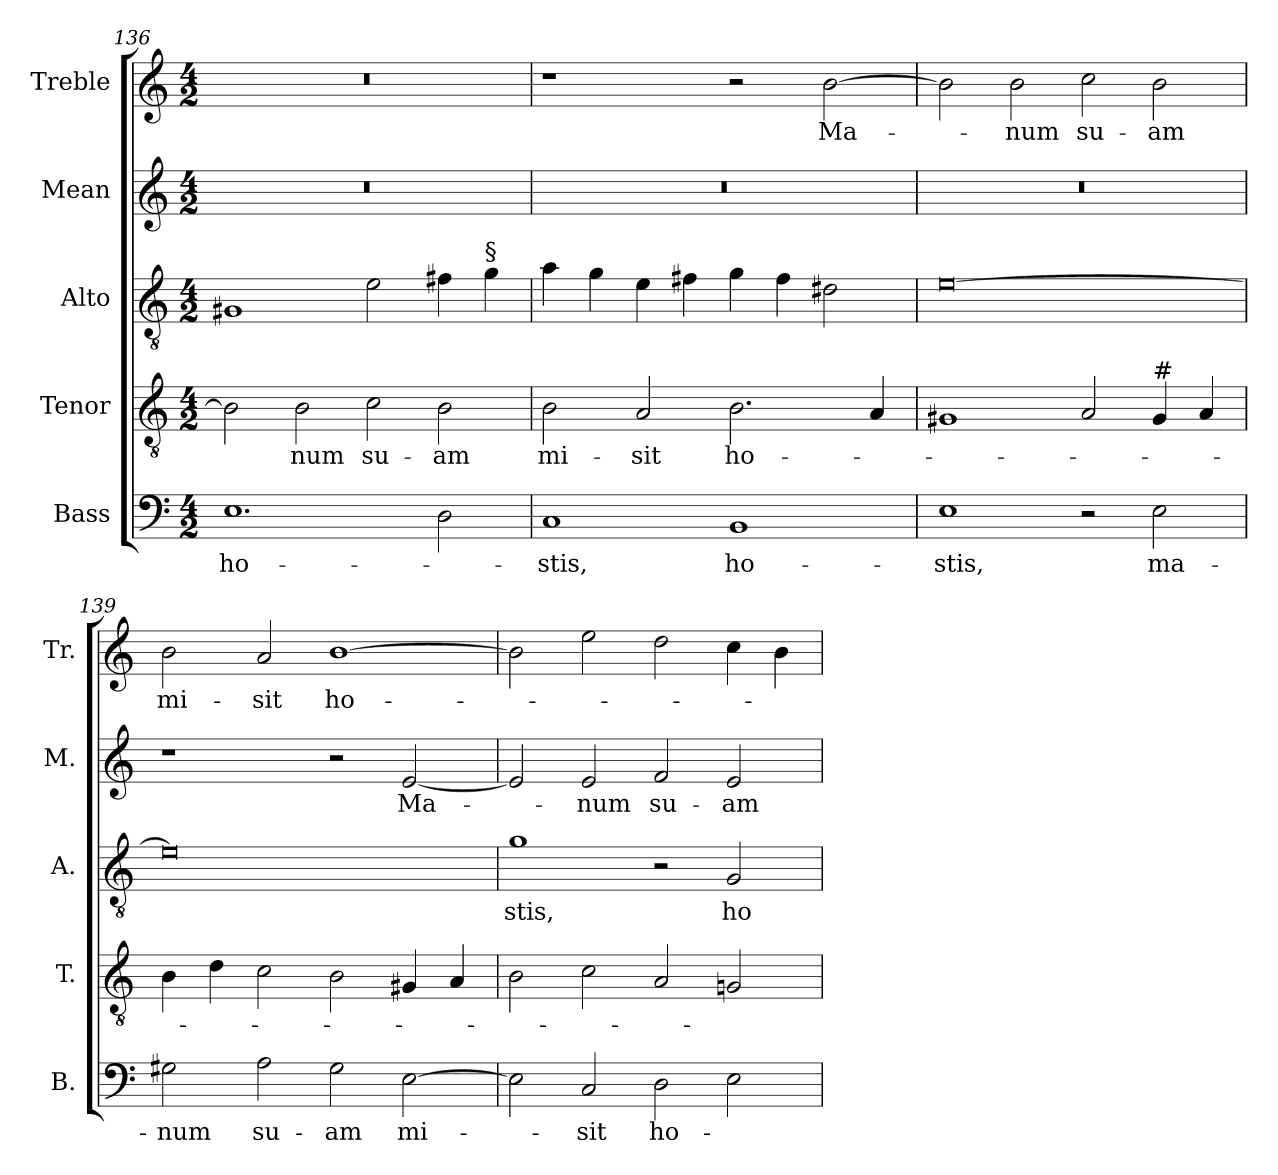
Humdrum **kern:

**kern	**text	**kern	**text	**kern	**text	**kern	**text	**kern	**text
*part5	*part5	*part4	*part4	*part3	*part3	*part2	*part2	*part1	*part1
*staff5	*staff5	*staff4	*staff4	*staff3	*staff3	*staff2	*staff2	*staff1	*staff1
*I"Bass	*	*I"Tenor	*	*I"Alto	*	*I"Mean	*	*I"Treble	*
*I'B.	*	*I'T.	*	*I'A.	*	*I'M.	*	*I'Tr.	*
*clefF4	*	*clefGv2	*	*clefGv2	*	*clefG2	*	*clefG2	*
*	*	*ITrd7c12	*	*ITrd7c12	*	*	*	*	*
*k[]	*	*k[]	*	*k[]	*	*k[]	*	*k[]	*
*C:	*	*C:	*	*C:	*	*C:	*	*C:	*
*M4/2	*	*M4/2	*	*M4/2	*	*M4/2	*	*M4/2	*
=136	=136	=136	=136	=136	=136	=136	=136	=136	=136
!	!LO:LY:b:color=#000000	!	!	!	!	!LO:N:vis=1	!	!LO:N:vis=1	!
1.Ei	ho-	2BBi\]	.	1GG#Xi	.	0r	.	0r	.
!	!	!	!LO:LY:b:color=#000000	!	!	!	!	!	!
.	.	2BBi\	-num	.	.	.	.	.	.
!	!	!	!LO:LY:b:color=#000000	!	!	!	!	!	!
.	.	2Ci\	su-	2Ei\	.	.	.	.	.
!	!	!	!LO:LY:b:color=#000000	!	!	!	!	!	!
2Di\	.	2BBi\	-am	4F#Xi\	.	.	.	.	.
!	!	!	!	!LO:TX:a:t=§	!	!	!	!	!
.	.	.	.	4Gi\	.	.	.	.	.
=137	=137	=137	=137	=137	=137	=137	=137	=137	=137
!	!LO:LY:b:color=#000000	!	!	!	!	!	!	!	!
!	!	!	!LO:LY:b:color=#000000	!	!	!LO:N:vis=1	!	!	!
1Ci	-stis,	2BBi\	mi-	4Ai\	.	0r	.	1r	.
.	.	.	.	4Gi\	.	.	.	.	.
!	!	!	!LO:LY:b:color=#000000	!	!	!	!	!	!
.	.	2AAi/	-sit	4Ei\	.	.	.	.	.
.	.	.	.	4F#Xi\	.	.	.	.	.
!	!LO:LY:b:color=#000000	!	!	!	!	!	!	!	!
!	!	!	!LO:LY:b:color=#000000	!	!	!	!	!	!
1BBi	ho-	2.BBi\	ho-	4Gi\	.	.	.	2r	.
.	.	.	.	4F#i\	.	.	.	.	.
!	!	!	!	!	!	!	!	!	!LO:LY:b:color=#000000
.	.	.	.	2D#Xi\	.	.	.	[>2bi\	Ma-
.	.	4AAi/	.	.	.	.	.	.	.
!!LO:LB:g=z
=138	=138	=138	=138	=138	=138	=138	=138	=138	=138
!	!LO:LY:b:color=#000000	!	!	!	!	!LO:N:vis=1	!	!	!
1Ei	-stis,	1GG#Xi	.	[>0Ei	.	0r	.	2bi\]	.
!	!	!	!	!	!	!	!	!	!LO:LY:b:color=#000000
.	.	.	.	.	.	.	.	2bi\	-num
!	!	!	!	!	!	!	!	!	!LO:LY:b:color=#000000
2r	.	2AAi/	.	.	.	.	.	2cci\	su-
!	!LO:LY:b:color=#000000	!	!	!	!	!	!	!	!
!	!	!LO:TX:a:t=#	!	!	!	!	!	!	!
!	!	!	!	!	!	!	!	!	!LO:LY:b:color=#000000
2Ei\	ma-	4GG#i/	.	.	.	.	.	2bi\	-am
.	.	4AAi/	.	.	.	.	.	.	.
=139	=139	=139	=139	=139	=139	=139	=139	=139	=139
!	!LO:LY:b:color=#000000	!	!	!	!	!	!	!	!
!	!	!	!	!	!	!	!	!	!LO:LY:b:color=#000000
2G#Xi\	-num	4BBi\	.	0Ei]	.	1r	.	2bi\	mi-
.	.	4Di\	.	.	.	.	.	.	.
!	!LO:LY:b:color=#000000	!	!	!	!	!	!	!	!
!	!	!	!	!	!	!	!	!	!LO:LY:b:color=#000000
2Ai\	su-	2Ci\	.	.	.	.	.	2ai/	-sit
!	!LO:LY:b:color=#000000	!	!	!	!	!	!	!	!
!	!	!	!	!	!	!	!	!	!LO:LY:b:color=#000000
2G#i\	-am	2BBi\	.	.	.	2r	.	[>1bi	ho-
!	!LO:LY:b:color=#000000	!	!	!	!	!	!	!	!
!	!	!	!	!	!	!	!LO:LY:b:color=#000000	!	!
[>2Ei\	mi-	4GG#Xi/	.	.	.	[<2ei/	Ma-	.	.
.	.	4AAi/	.	.	.	.	.	.	.
=140	=140	=140	=140	=140	=140	=140	=140	=140	=140
!	!	!	!	!	!LO:LY:b:color=#000000	!	!	!	!
2Ei\]	.	2BBi\	.	1Gi	-stis,	2ei/]	.	2bi\]	.
!	!LO:LY:b:color=#000000	!	!	!	!	!	!	!	!
!	!	!	!	!	!	!	!LO:LY:b:color=#000000	!	!
2Ci/	-sit	2Ci\	.	.	.	2ei/	-num	2eei\	.
!	!LO:LY:b:color=#000000	!	!	!	!	!	!	!	!
!	!	!	!	!	!	!	!LO:LY:b:color=#000000	!	!
2Di\	ho-	2AAi/	.	2r	.	2fi/	su-	2ddi\	.
!	!	!	!	!	!LO:LY:b:color=#000000	!	!	!	!
!	!	!	!	!	!	!	!LO:LY:b:color=#000000	!	!
2Ei\	.	2GGni/	.	2GGi/	ho-	2ei/	-am	4cci\	.
.	.	.	.	.	.	.	.	4bi\	.
=	=	=	=	=	=	=	=	=	=
*-	*-	*-	*-	*-	*-	*-	*-	*-	*-
